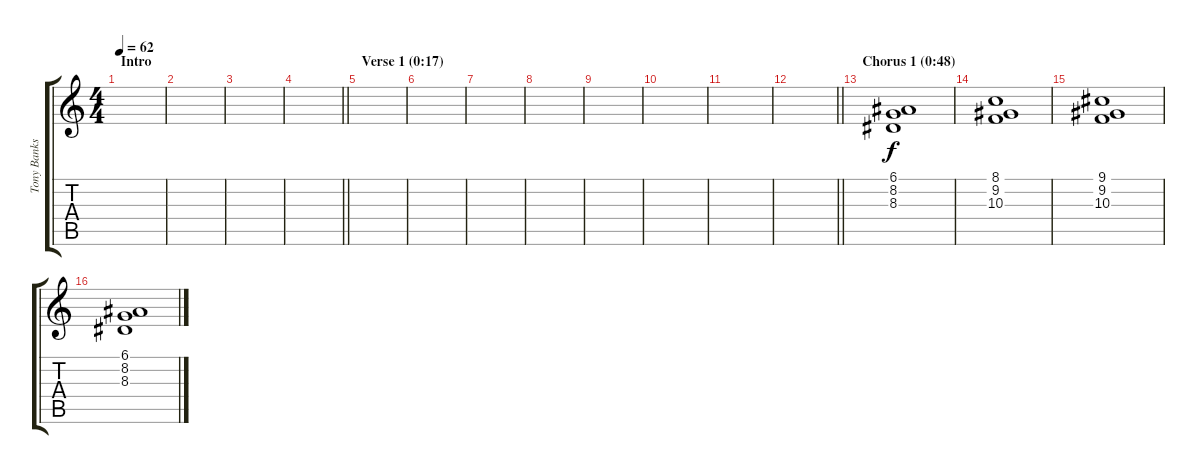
\track ("Tony Banks (keyboard choirs)" "Tony Banks") {instrument choiraahs}
\staff {score tabs}
\tuning (E4 B3 G3 D3 A2 E2) {hide}
\ts (4 4)
\section ("" "Intro")
\tempo 62
\clef g2
\ks c
|
|
|
\barLineRight lightlight
|
\section ("" "Verse 1 (0:17)")
|
|
|
|
|
|
|
\barLineRight lightlight
|
\section ("" "Chorus 1 (0:48)")
(6.1 8.2 8.3).1 |
(8.1 9.2 10.3).1 |
(9.1 9.2 10.3).1 |
(6.1 8.2 8.3).1
